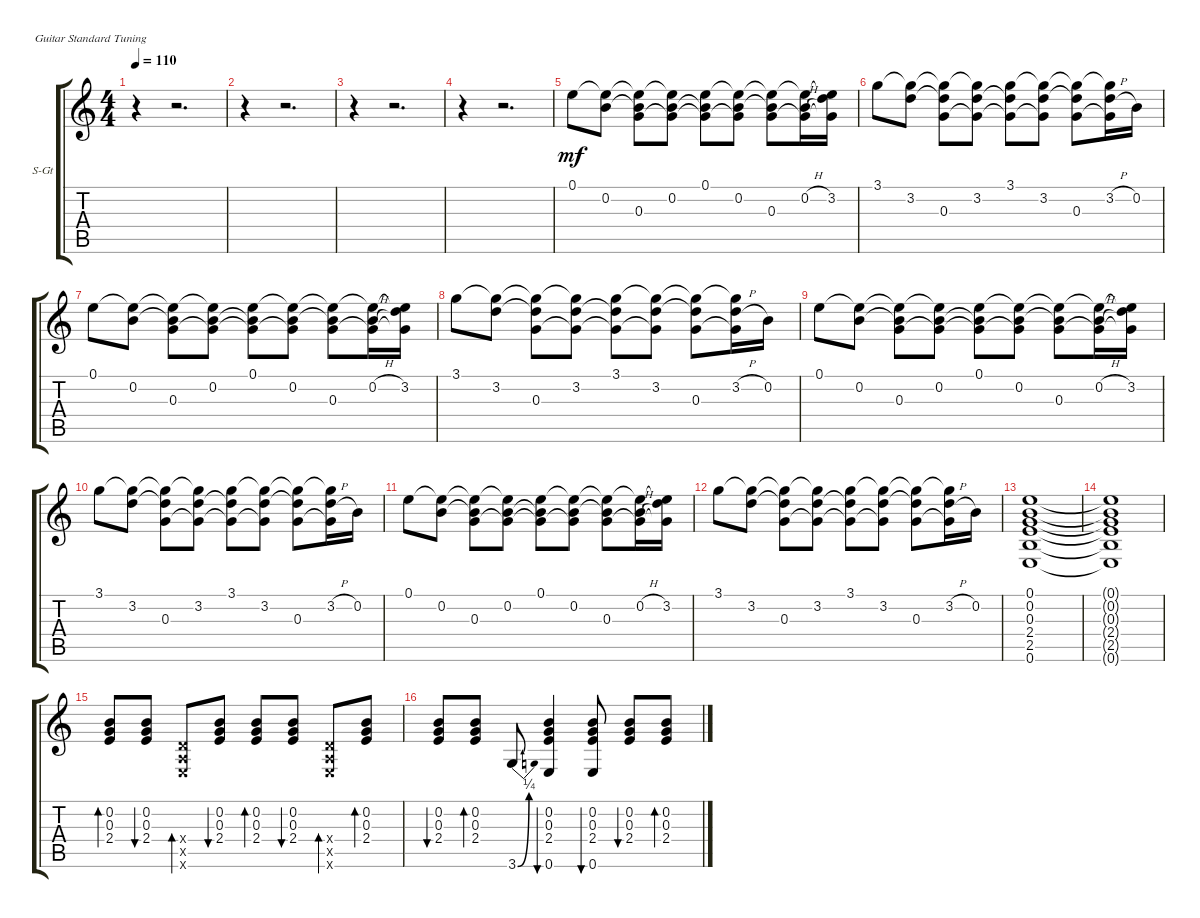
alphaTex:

\bracketExtendMode groupsimilarinstruments
\firstSystemTrackNameOrientation horizontal
\otherSystemsTrackNameOrientation horizontal
\track ("Steel Guitar" "S-Gt") {instrument acousticguitarsteel}
\staff {score tabs}
\tuning (E4 B3 G3 D3 A2 E2)
\ts (4 4)
\beaming (8 2 2 2 2)
\tempo 110
\clef g2
\ks c
r.4{dy mf instrument acousticguitarsteel} r.2{d} |
r.4 r.2{d} |
r.4 r.2{d} |
r.4 r.2{d} |
0.1.8 (0.1{t} 0.2).8 (0.1{t} 0.2{t} 0.3).8 (0.1{t} 0.2 0.3{t}).8 (0.1 0.2{t} 0.3{t}).8 (0.1{t} 0.2 0.3{t}).8 (0.1{t} 0.2{t} 0.3).8 (0.1{t} 0.2{h} 0.3{t}).16 (0.1{t} 3.2 0.3{t}).16 |
3.1.8 (3.1{t} 3.2).8 (3.1{t} 3.2{t} 0.3).8 (3.1{t} 3.2 0.3{t}).8 (3.1 3.2{t} 0.3{t}).8 (3.1{t} 3.2 0.3{t}).8 (3.1{t} 3.2{t} 0.3).8 (3.1{t} 3.2{h} 0.3{t}).16 0.2.16 |
0.1.8 (0.1{t} 0.2).8 (0.1{t} 0.2{t} 0.3).8 (0.1{t} 0.2 0.3{t}).8 (0.1 0.2{t} 0.3{t}).8 (0.1{t} 0.2 0.3{t}).8 (0.1{t} 0.2{t} 0.3).8 (0.1{t} 0.2{h} 0.3{t}).16 (0.1{t} 3.2 0.3{t}).16 |
3.1.8 (3.1{t} 3.2).8 (3.1{t} 3.2{t} 0.3).8 (3.1{t} 3.2 0.3{t}).8 (3.1 3.2{t} 0.3{t}).8 (3.1{t} 3.2 0.3{t}).8 (3.1{t} 3.2{t} 0.3).8 (3.1{t} 3.2{h} 0.3{t}).16 0.2.16 |
0.1.8 (0.1{t} 0.2).8 (0.1{t} 0.2{t} 0.3).8 (0.1{t} 0.2 0.3{t}).8 (0.1 0.2{t} 0.3{t}).8 (0.1{t} 0.2 0.3{t}).8 (0.1{t} 0.2{t} 0.3).8 (0.1{t} 0.2{h} 0.3{t}).16 (0.1{t} 3.2 0.3{t}).16 |
3.1.8 (3.1{t} 3.2).8 (3.1{t} 3.2{t} 0.3).8 (3.1{t} 3.2 0.3{t}).8 (3.1 3.2{t} 0.3{t}).8 (3.1{t} 3.2 0.3{t}).8 (3.1{t} 3.2{t} 0.3).8 (3.1{t} 3.2{h} 0.3{t}).16 0.2.16 |
0.1.8 (0.1{t} 0.2).8 (0.1{t} 0.2{t} 0.3).8 (0.1{t} 0.2 0.3{t}).8 (0.1 0.2{t} 0.3{t}).8 (0.1{t} 0.2 0.3{t}).8 (0.1{t} 0.2{t} 0.3).8 (0.1{t} 0.2{h} 0.3{t}).16 (0.1{t} 3.2 0.3{t}).16 |
3.1.8 (3.1{t} 3.2).8 (3.1{t} 3.2{t} 0.3).8 (3.1{t} 3.2 0.3{t}).8 (3.1 3.2{t} 0.3{t}).8 (3.1{t} 3.2 0.3{t}).8 (3.1{t} 3.2{t} 0.3).8 (3.1{t} 3.2{h} 0.3{t}).16 0.2.16 |
(0.1 0.2 0.3 2.4 2.5 0.6).1 |
(0.1{t} 0.2{t} 0.3{t} 2.4{t} 2.5{t} 0.6{t}).1 |
(0.2 0.3 2.4).8{bd 30} (0.2 0.3 2.4).8{bu 30} (0.4{x} 0.5{x} 0.6{x}).8{bd 30} (0.2 0.3 2.4).8{bu 30} (0.2 0.3 2.4).8{bd 30} (0.2 0.3 2.4).8{bu 30} (0.4{x} 0.5{x} 0.6{x}).8{bd 30} (0.2 0.3 2.4).8{bd 30} |
(0.2 0.3 2.4).8{bu 30} (0.2 0.3 2.4).8{bd 30} 3.6{be (bend 0 0 60 1)}.8 (0.2 0.3 2.4 0.6).4{bu 30} (0.2 0.3 2.4 0.6).8{bu 30} (0.2 0.3 2.4).8{bu 30} (0.2 0.3 2.4).8{bd 30}
